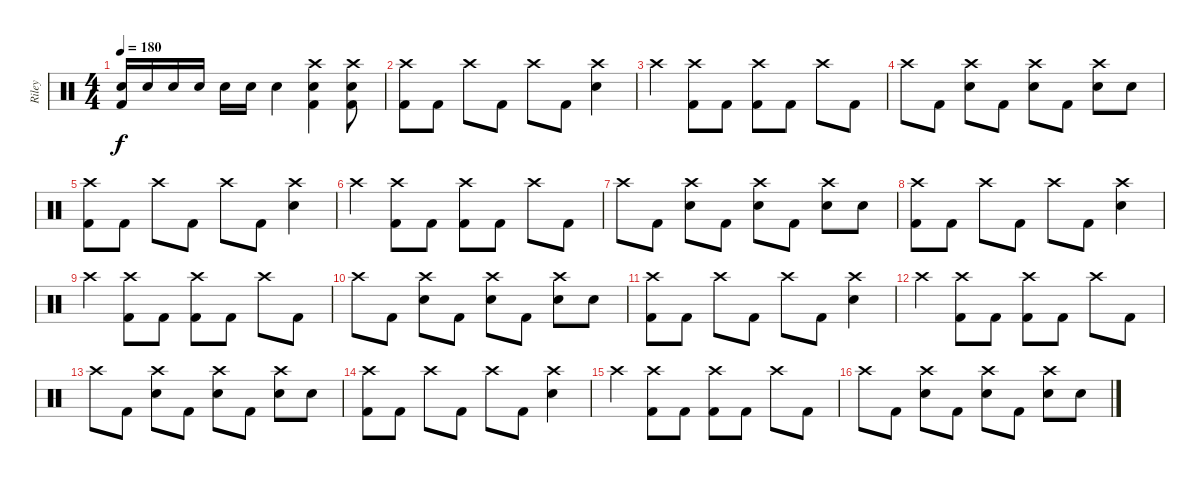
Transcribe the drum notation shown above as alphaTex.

\track ("Riley" "Riley") {instrument percussion}
\staff {score}
\articulation defaults
\ts (4 4)
\tempo 180
\clef neutral
\ks c
("Electric Snare (hit)" "Kick (hit) 2").16{dy f} "Electric Snare (hit)".16 "Electric Snare (hit)".16 "Electric Snare (hit)".16 "Electric Snare (hit)".16 "Electric Snare (hit)".16 "Electric Snare (hit)".4 ("Crash high (hit)" "Electric Snare (hit)" "Kick (hit) 2").4 ("Crash high (hit)" "Electric Snare (hit)" "Kick (hit) 2").8 |
("Crash high (hit)" "Kick (hit) 2").8 "Kick (hit) 2".8 "Crash high (hit)".8 "Kick (hit) 2".8 "Crash high (hit)".8 "Kick (hit) 2".8 ("Crash high (hit)" "Electric Snare (hit)").4 |
"Crash high (hit)".4 ("Crash high (hit)" "Kick (hit) 2").8 "Kick (hit) 2".8 ("Crash high (hit)" "Kick (hit) 2").8 "Kick (hit) 2".8 "Crash high (hit)".8 "Kick (hit) 2".8 |
"Crash high (hit)".8 "Kick (hit) 2".8 ("Crash high (hit)" "Electric Snare (hit)").8 "Kick (hit) 2".8 ("Crash high (hit)" "Electric Snare (hit)").8 "Kick (hit) 2".8 ("Crash high (hit)" "Electric Snare (hit)").8 "Electric Snare (hit)".8 |
("Crash high (hit)" "Kick (hit) 2").8 "Kick (hit) 2".8 "Crash high (hit)".8 "Kick (hit) 2".8 "Crash high (hit)".8 "Kick (hit) 2".8 ("Crash high (hit)" "Electric Snare (hit)").4 |
"Crash high (hit)".4 ("Crash high (hit)" "Kick (hit) 2").8 "Kick (hit) 2".8 ("Crash high (hit)" "Kick (hit) 2").8 "Kick (hit) 2".8 "Crash high (hit)".8 "Kick (hit) 2".8 |
"Crash high (hit)".8 "Kick (hit) 2".8 ("Crash high (hit)" "Electric Snare (hit)").8 "Kick (hit) 2".8 ("Crash high (hit)" "Electric Snare (hit)").8 "Kick (hit) 2".8 ("Crash high (hit)" "Electric Snare (hit)").8 "Electric Snare (hit)".8 |
("Crash high (hit)" "Kick (hit) 2").8 "Kick (hit) 2".8 "Crash high (hit)".8 "Kick (hit) 2".8 "Crash high (hit)".8 "Kick (hit) 2".8 ("Crash high (hit)" "Electric Snare (hit)").4 |
"Crash high (hit)".4 ("Crash high (hit)" "Kick (hit) 2").8 "Kick (hit) 2".8 ("Crash high (hit)" "Kick (hit) 2").8 "Kick (hit) 2".8 "Crash high (hit)".8 "Kick (hit) 2".8 |
"Crash high (hit)".8 "Kick (hit) 2".8 ("Crash high (hit)" "Electric Snare (hit)").8 "Kick (hit) 2".8 ("Crash high (hit)" "Electric Snare (hit)").8 "Kick (hit) 2".8 ("Crash high (hit)" "Electric Snare (hit)").8 "Electric Snare (hit)".8 |
("Crash high (hit)" "Kick (hit) 2").8 "Kick (hit) 2".8 "Crash high (hit)".8 "Kick (hit) 2".8 "Crash high (hit)".8 "Kick (hit) 2".8 ("Crash high (hit)" "Electric Snare (hit)").4 |
"Crash high (hit)".4 ("Crash high (hit)" "Kick (hit) 2").8 "Kick (hit) 2".8 ("Crash high (hit)" "Kick (hit) 2").8 "Kick (hit) 2".8 "Crash high (hit)".8 "Kick (hit) 2".8 |
"Crash high (hit)".8 "Kick (hit) 2".8 ("Crash high (hit)" "Electric Snare (hit)").8 "Kick (hit) 2".8 ("Crash high (hit)" "Electric Snare (hit)").8 "Kick (hit) 2".8 ("Crash high (hit)" "Electric Snare (hit)").8 "Electric Snare (hit)".8 |
("Crash high (hit)" "Kick (hit) 2").8 "Kick (hit) 2".8 "Crash high (hit)".8 "Kick (hit) 2".8 "Crash high (hit)".8 "Kick (hit) 2".8 ("Crash high (hit)" "Electric Snare (hit)").4 |
"Crash high (hit)".4 ("Crash high (hit)" "Kick (hit) 2").8 "Kick (hit) 2".8 ("Crash high (hit)" "Kick (hit) 2").8 "Kick (hit) 2".8 "Crash high (hit)".8 "Kick (hit) 2".8 |
"Crash high (hit)".8 "Kick (hit) 2".8 ("Crash high (hit)" "Electric Snare (hit)").8 "Kick (hit) 2".8 ("Crash high (hit)" "Electric Snare (hit)").8 "Kick (hit) 2".8 ("Crash high (hit)" "Electric Snare (hit)").8 "Electric Snare (hit)".8
